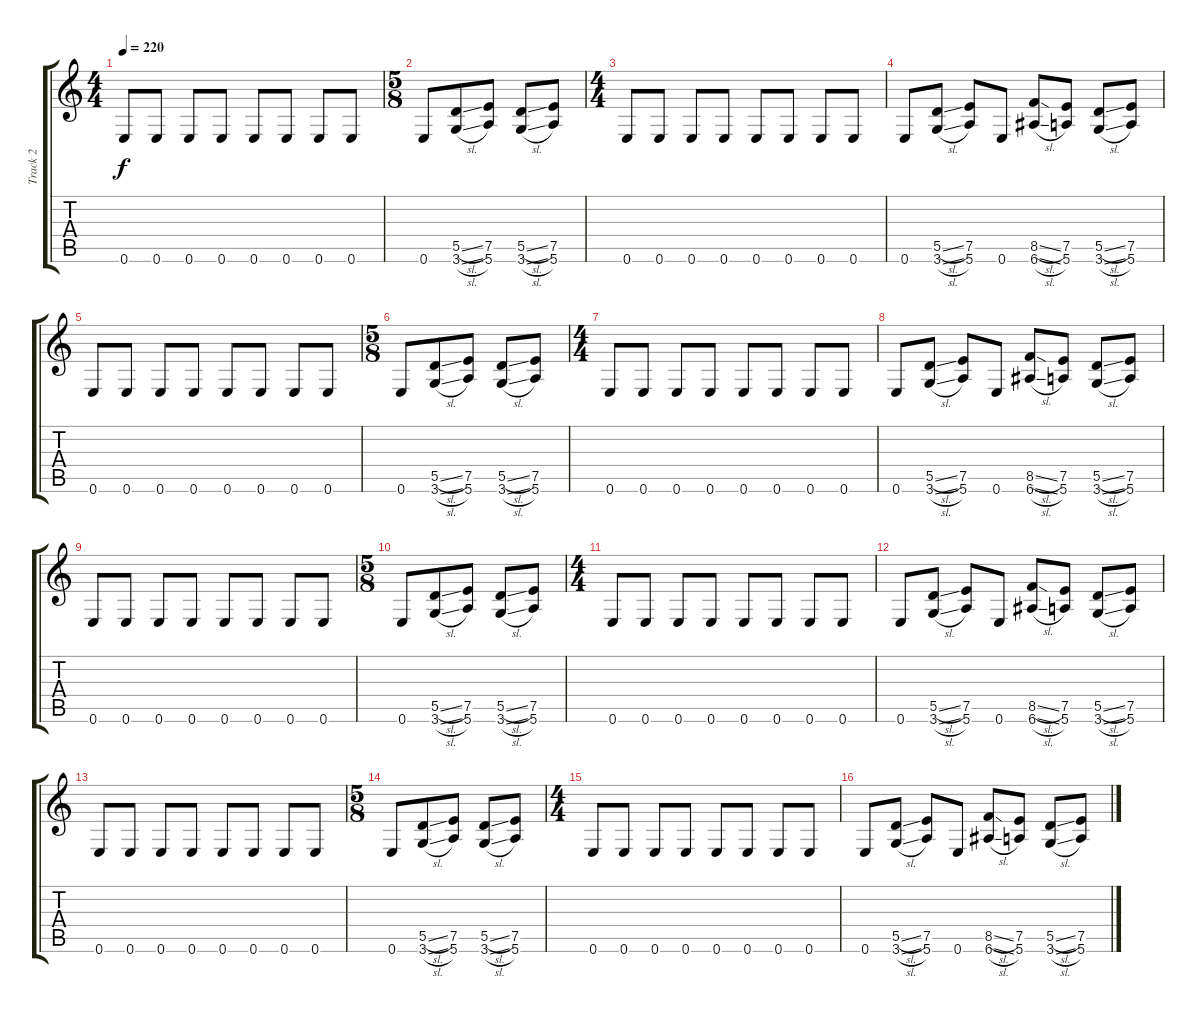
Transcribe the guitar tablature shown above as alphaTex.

\track ("Track 2" "Track 2") {instrument distortionguitar}
\staff {score tabs}
\tuning (E4 B3 G3 D3 A2 E2) {hide}
\ts (4 4)
\tempo 220
\clef g2
\ks c
0.6.8{dy f} 0.6.8 0.6.8 0.6.8 0.6.8 0.6.8 0.6.8 0.6.8 |
\ts (5 8)
0.6.8 (5.5{sl} 3.6{sl}).8 (7.5 5.6).8 (5.5{sl} 3.6{sl}).8 (7.5 5.6).8 |
\ts (4 4)
0.6.8 0.6.8 0.6.8 0.6.8 0.6.8 0.6.8 0.6.8 0.6.8 |
0.6.8 (5.5{sl} 3.6{sl}).8 (7.5 5.6).8 0.6.8 (8.5{sl} 6.6{sl}).8 (7.5 5.6).8 (5.5{sl} 3.6{sl}).8 (7.5 5.6).8 |
0.6.8 0.6.8 0.6.8 0.6.8 0.6.8 0.6.8 0.6.8 0.6.8 |
\ts (5 8)
0.6.8 (5.5{sl} 3.6{sl}).8 (7.5 5.6).8 (5.5{sl} 3.6{sl}).8 (7.5 5.6).8 |
\ts (4 4)
0.6.8 0.6.8 0.6.8 0.6.8 0.6.8 0.6.8 0.6.8 0.6.8 |
0.6.8 (5.5{sl} 3.6{sl}).8 (7.5 5.6).8 0.6.8 (8.5{sl} 6.6{sl}).8 (7.5 5.6).8 (5.5{sl} 3.6{sl}).8 (7.5 5.6).8 |
0.6.8 0.6.8 0.6.8 0.6.8 0.6.8 0.6.8 0.6.8 0.6.8 |
\ts (5 8)
0.6.8 (5.5{sl} 3.6{sl}).8 (7.5 5.6).8 (5.5{sl} 3.6{sl}).8 (7.5 5.6).8 |
\ts (4 4)
0.6.8 0.6.8 0.6.8 0.6.8 0.6.8 0.6.8 0.6.8 0.6.8 |
0.6.8 (5.5{sl} 3.6{sl}).8 (7.5 5.6).8 0.6.8 (8.5{sl} 6.6{sl}).8 (7.5 5.6).8 (5.5{sl} 3.6{sl}).8 (7.5 5.6).8 |
0.6.8 0.6.8 0.6.8 0.6.8 0.6.8 0.6.8 0.6.8 0.6.8 |
\ts (5 8)
0.6.8 (5.5{sl} 3.6{sl}).8 (7.5 5.6).8 (5.5{sl} 3.6{sl}).8 (7.5 5.6).8 |
\ts (4 4)
0.6.8 0.6.8 0.6.8 0.6.8 0.6.8 0.6.8 0.6.8 0.6.8 |
0.6.8 (5.5{sl} 3.6{sl}).8 (7.5 5.6).8 0.6.8 (8.5{sl} 6.6{sl}).8 (7.5 5.6).8 (5.5{sl} 3.6{sl}).8 (7.5 5.6).8
